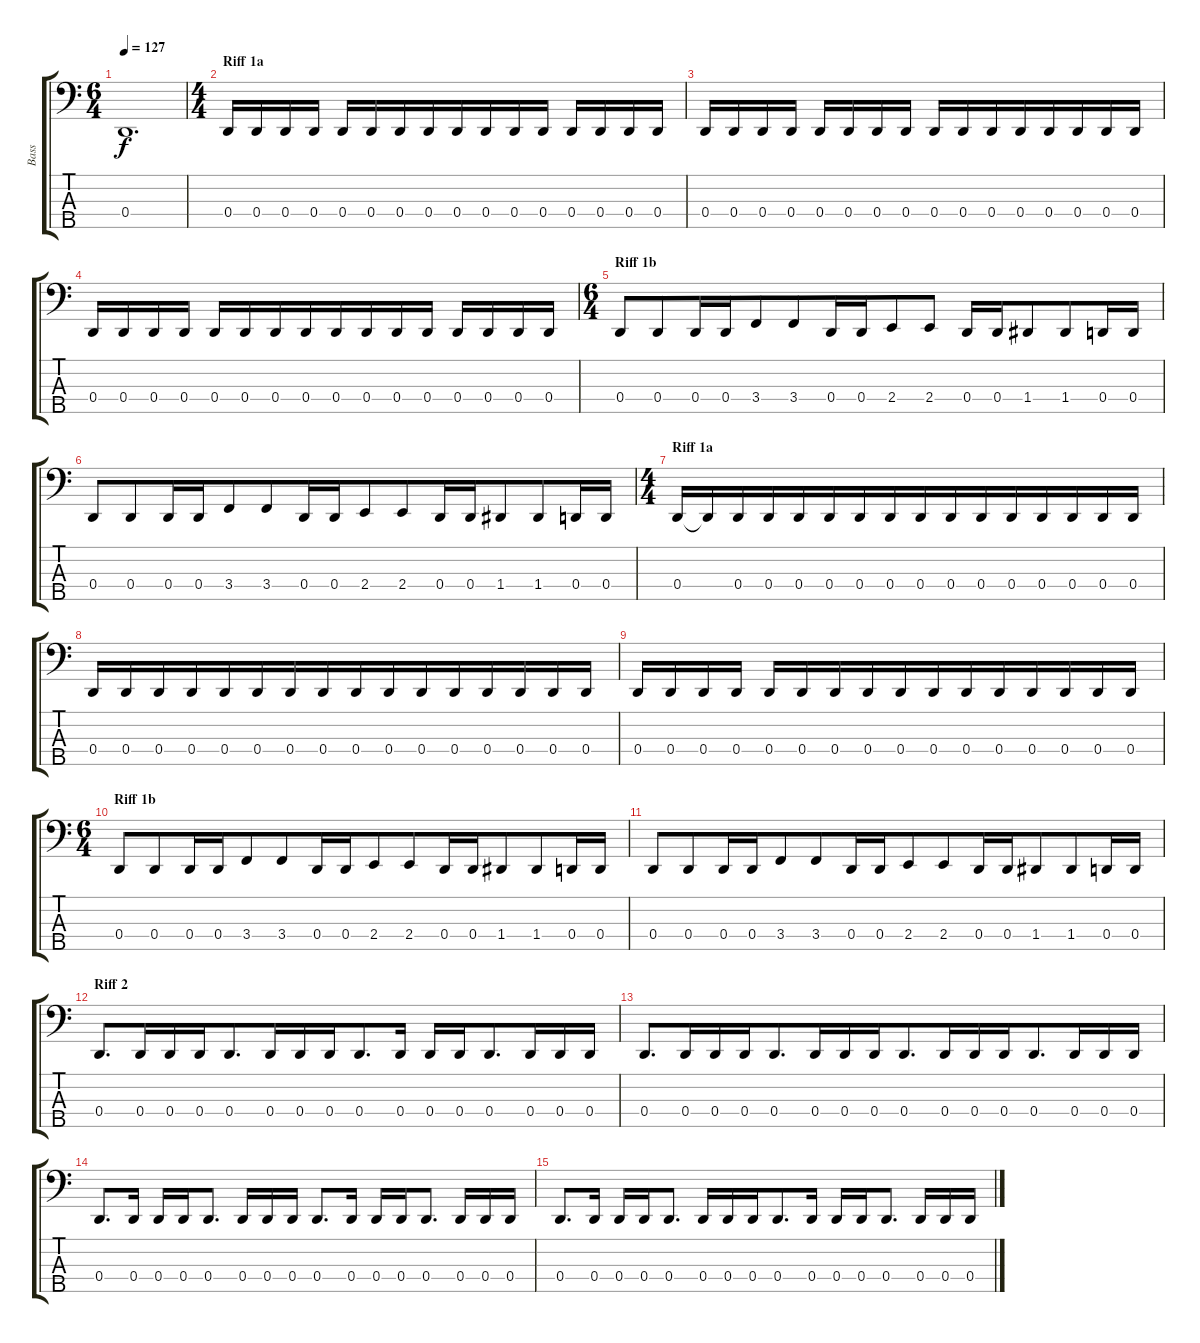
\track ("Bass" "Bass") {instrument electricbassfinger}
\staff {score tabs}
\tuning (F2 C2 G1 D1 A0) {hide}
\ts (6 4)
\tempo 127
\clef f4
\ks c
0.4.1{d dy f} |
\ts (4 4)
\section ("" "Riff 1a")
0.4.16{beam merge} 0.4.16 0.4.16{beam merge} 0.4.16 0.4.16 0.4.16 0.4.16 0.4.16{beam merge} 0.4.16 0.4.16{beam merge} 0.4.16 0.4.16 0.4.16 0.4.16 0.4.16 0.4.16 |
0.4.16{beam merge} 0.4.16 0.4.16 0.4.16 0.4.16 0.4.16 0.4.16{beam merge} 0.4.16 0.4.16{beam merge} 0.4.16 0.4.16{beam merge} 0.4.16{beam merge} 0.4.16 0.4.16{beam merge} 0.4.16 0.4.16 |
0.4.16{beam merge} 0.4.16 0.4.16{beam merge} 0.4.16 0.4.16 0.4.16 0.4.16{beam merge} 0.4.16{beam merge} 0.4.16 0.4.16{beam merge} 0.4.16 0.4.16 0.4.16 0.4.16 0.4.16 0.4.16 |
\ts (6 4)
\section ("" "Riff 1b")
0.4.8{beam merge} 0.4.8{beam merge} 0.4.16{beam merge} 0.4.16{beam merge} 3.4.8{beam merge} 3.4.8{beam merge} 0.4.16{beam merge} 0.4.16{beam merge} 2.4.8{beam merge} 2.4.8 0.4.16{beam merge} 0.4.16{beam merge} 1.4.8{beam merge} 1.4.8{beam merge} 0.4.16{beam merge} 0.4.16 |
0.4.8{beam merge} 0.4.8{beam merge} 0.4.16{beam merge} 0.4.16{beam merge} 3.4.8{beam merge} 3.4.8{beam merge} 0.4.16{beam merge} 0.4.16{beam merge} 2.4.8{beam merge} 2.4.8{beam merge} 0.4.16{beam merge} 0.4.16{beam merge} 1.4.8{beam merge} 1.4.8{beam merge} 0.4.16{beam merge} 0.4.16 |
\ts (4 4)
\section ("" "Riff 1a")
0.4.16 0.4{t}.16{beam merge} 0.4.16{beam merge} 0.4.16{beam merge} 0.4.16{beam merge} 0.4.16{beam merge} 0.4.16{beam merge} 0.4.16{beam merge} 0.4.16{beam merge} 0.4.16{beam merge} 0.4.16{beam merge} 0.4.16{beam merge} 0.4.16{beam merge} 0.4.16{beam merge} 0.4.16{beam merge} 0.4.16 |
0.4.16{beam merge} 0.4.16{beam merge} 0.4.16{beam merge} 0.4.16{beam merge} 0.4.16{beam merge} 0.4.16{beam merge} 0.4.16{beam merge} 0.4.16{beam merge} 0.4.16{beam merge} 0.4.16{beam merge} 0.4.16{beam merge} 0.4.16{beam merge} 0.4.16{beam merge} 0.4.16{beam merge} 0.4.16{beam merge} 0.4.16 |
0.4.16{beam merge} 0.4.16{beam merge} 0.4.16{beam merge} 0.4.16 0.4.16{beam merge} 0.4.16{beam merge} 0.4.16{beam merge} 0.4.16{beam merge} 0.4.16{beam merge} 0.4.16{beam merge} 0.4.16{beam merge} 0.4.16{beam merge} 0.4.16{beam merge} 0.4.16{beam merge} 0.4.16 0.4.16 |
\ts (6 4)
\section ("" "Riff 1b")
0.4.8{beam merge} 0.4.8{beam merge} 0.4.16{beam merge} 0.4.16{beam merge} 3.4.8{beam merge} 3.4.8{beam merge} 0.4.16{beam merge} 0.4.16{beam merge} 2.4.8{beam merge} 2.4.8{beam merge} 0.4.16{beam merge} 0.4.16{beam merge} 1.4.8{beam merge} 1.4.8 0.4.16{beam merge} 0.4.16 |
0.4.8{beam merge} 0.4.8{beam merge} 0.4.16{beam merge} 0.4.16{beam merge} 3.4.8{beam merge} 3.4.8{beam merge} 0.4.16{beam merge} 0.4.16{beam merge} 2.4.8{beam merge} 2.4.8{beam merge} 0.4.16{beam merge} 0.4.16{beam merge} 1.4.8{beam merge} 1.4.8{beam merge} 0.4.16 0.4.16 |
\section ("" "Riff 2")
0.4.8{d beam merge} 0.4.16{beam merge} 0.4.16{beam merge} 0.4.16{beam merge} 0.4.8{d beam merge} 0.4.16{beam merge} 0.4.16{beam merge} 0.4.16{beam merge} 0.4.8{d beam merge} 0.4.16 0.4.16{beam merge} 0.4.16{beam merge} 0.4.8{d beam merge} 0.4.16{beam merge} 0.4.16{beam merge} 0.4.16 |
0.4.8{d beam merge} 0.4.16{beam merge} 0.4.16{beam merge} 0.4.16 0.4.8{d beam merge} 0.4.16{beam merge} 0.4.16{beam merge} 0.4.16{beam merge} 0.4.8{d beam merge} 0.4.16{beam merge} 0.4.16{beam merge} 0.4.16{beam merge} 0.4.8{d beam merge} 0.4.16 0.4.16{beam merge} 0.4.16 |
0.4.8{d} 0.4.16 0.4.16{beam merge} 0.4.16{beam merge} 0.4.8{d} 0.4.16 0.4.16 0.4.16 0.4.8{d beam merge} 0.4.16 0.4.16{beam merge} 0.4.16 0.4.8{d} 0.4.16{beam merge} 0.4.16{beam merge} 0.4.16 |
0.4.8{d beam merge} 0.4.16 0.4.16 0.4.16{beam merge} 0.4.8{d} 0.4.16 0.4.16{beam merge} 0.4.16{beam merge} 0.4.8{d beam merge} 0.4.16 0.4.16 0.4.16{beam merge} 0.4.8{d} 0.4.16{beam merge} 0.4.16{beam merge} 0.4.16
